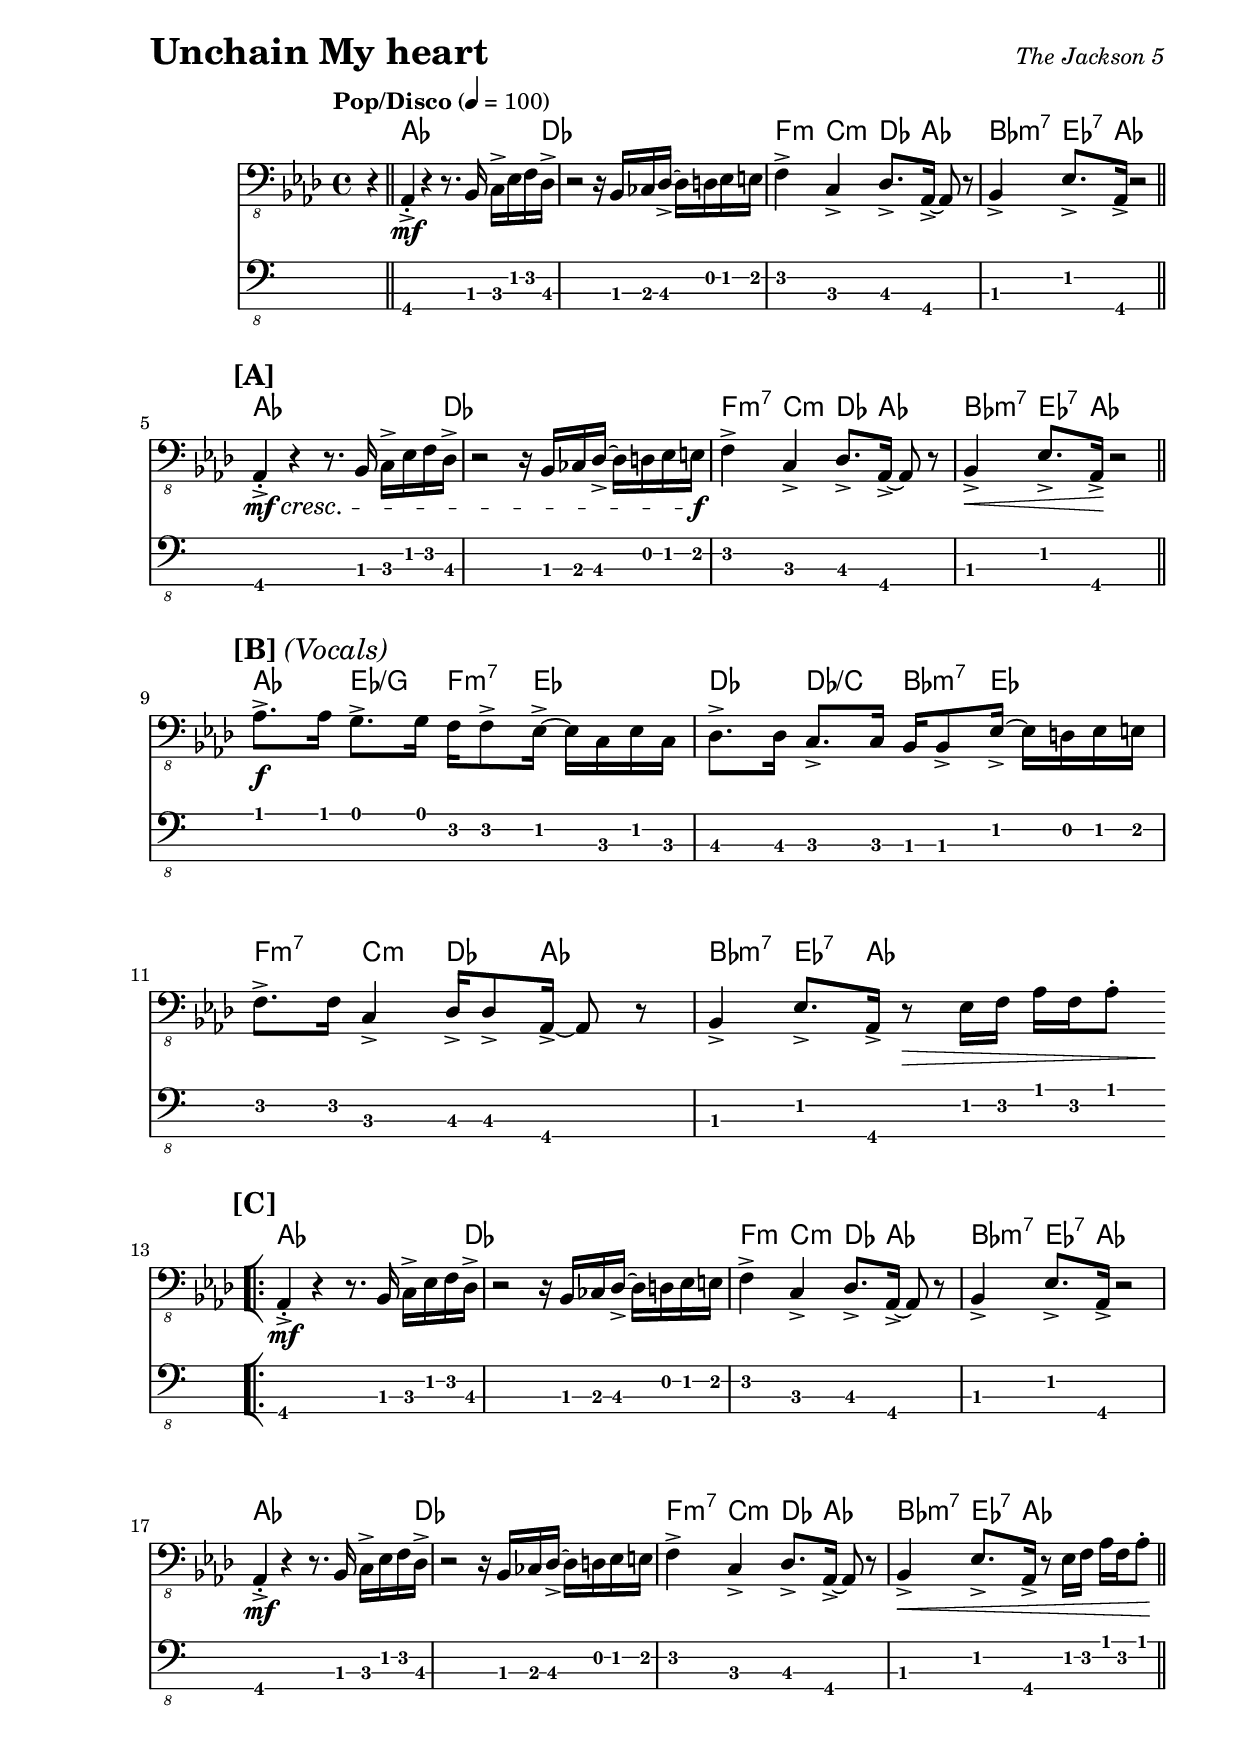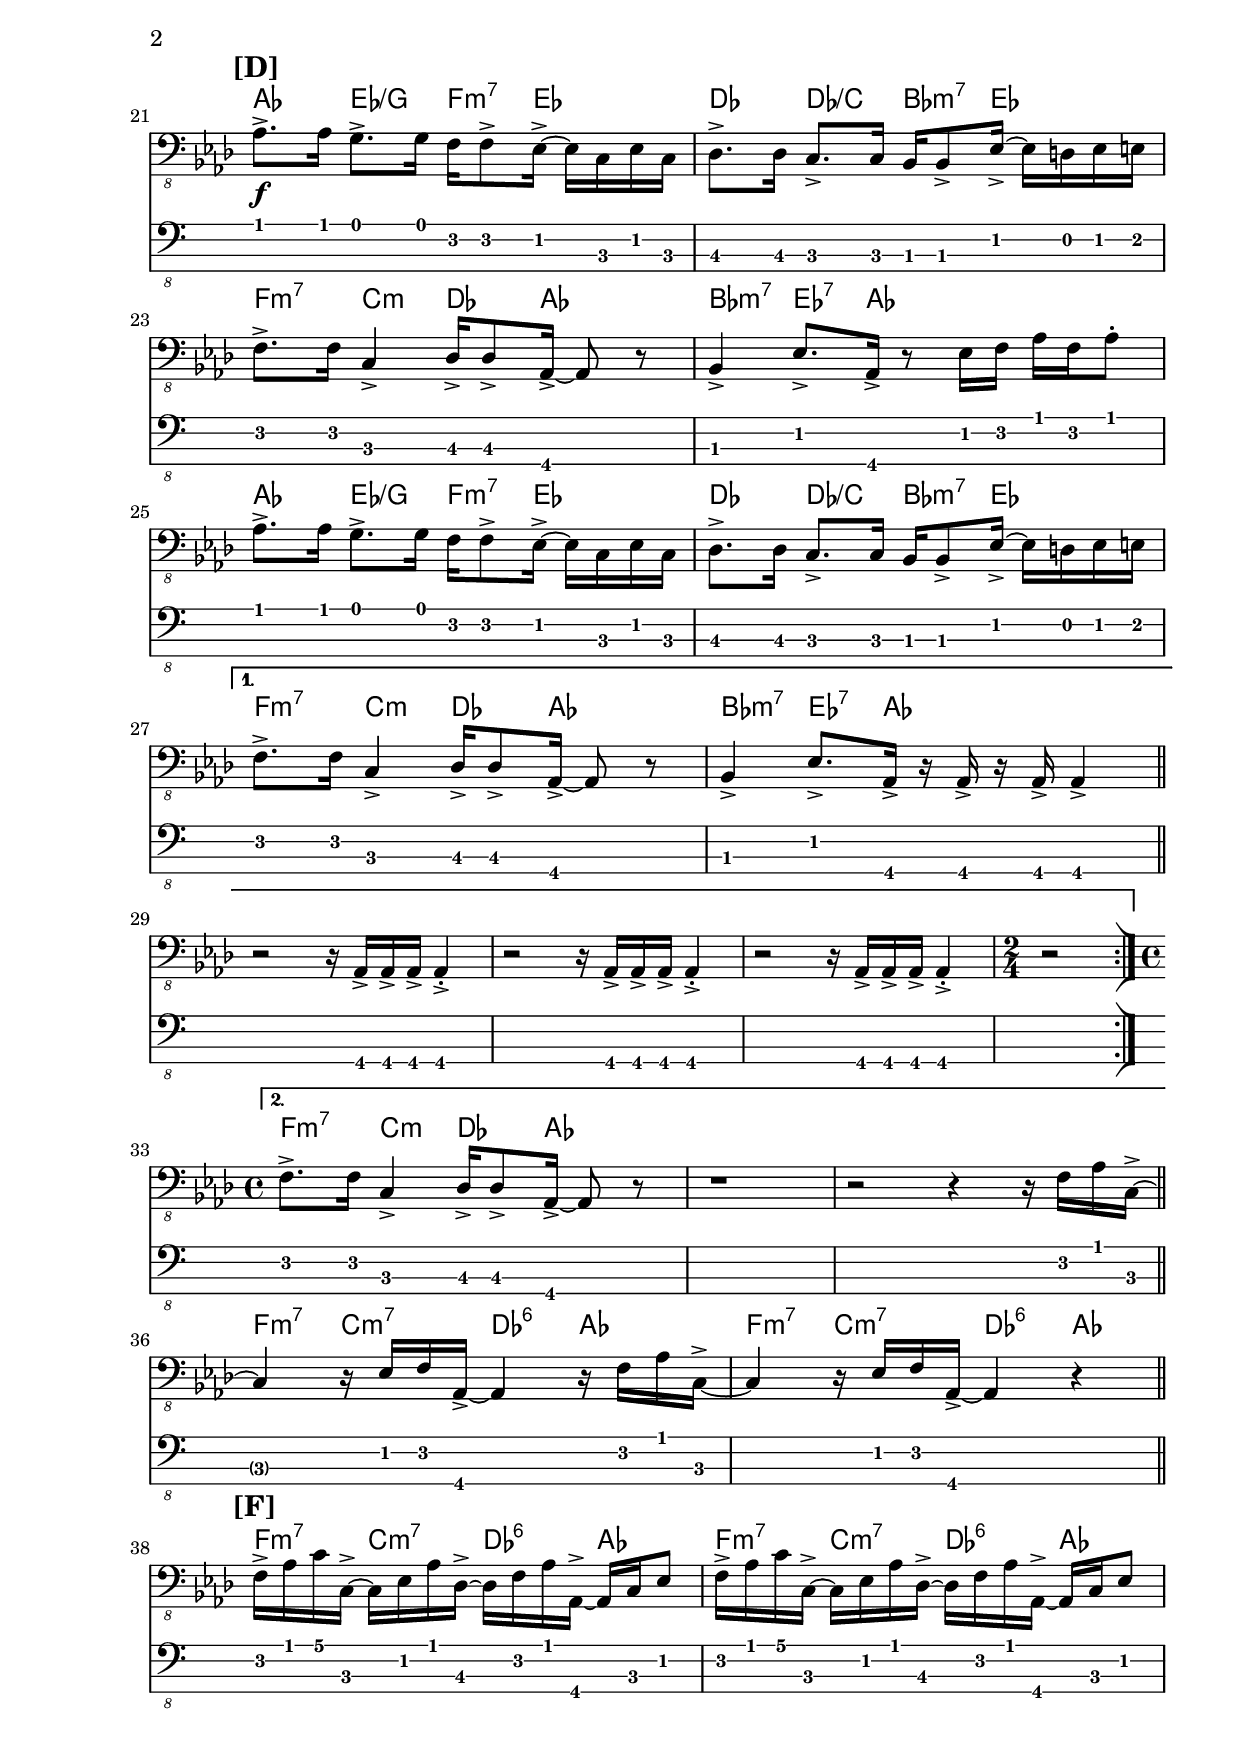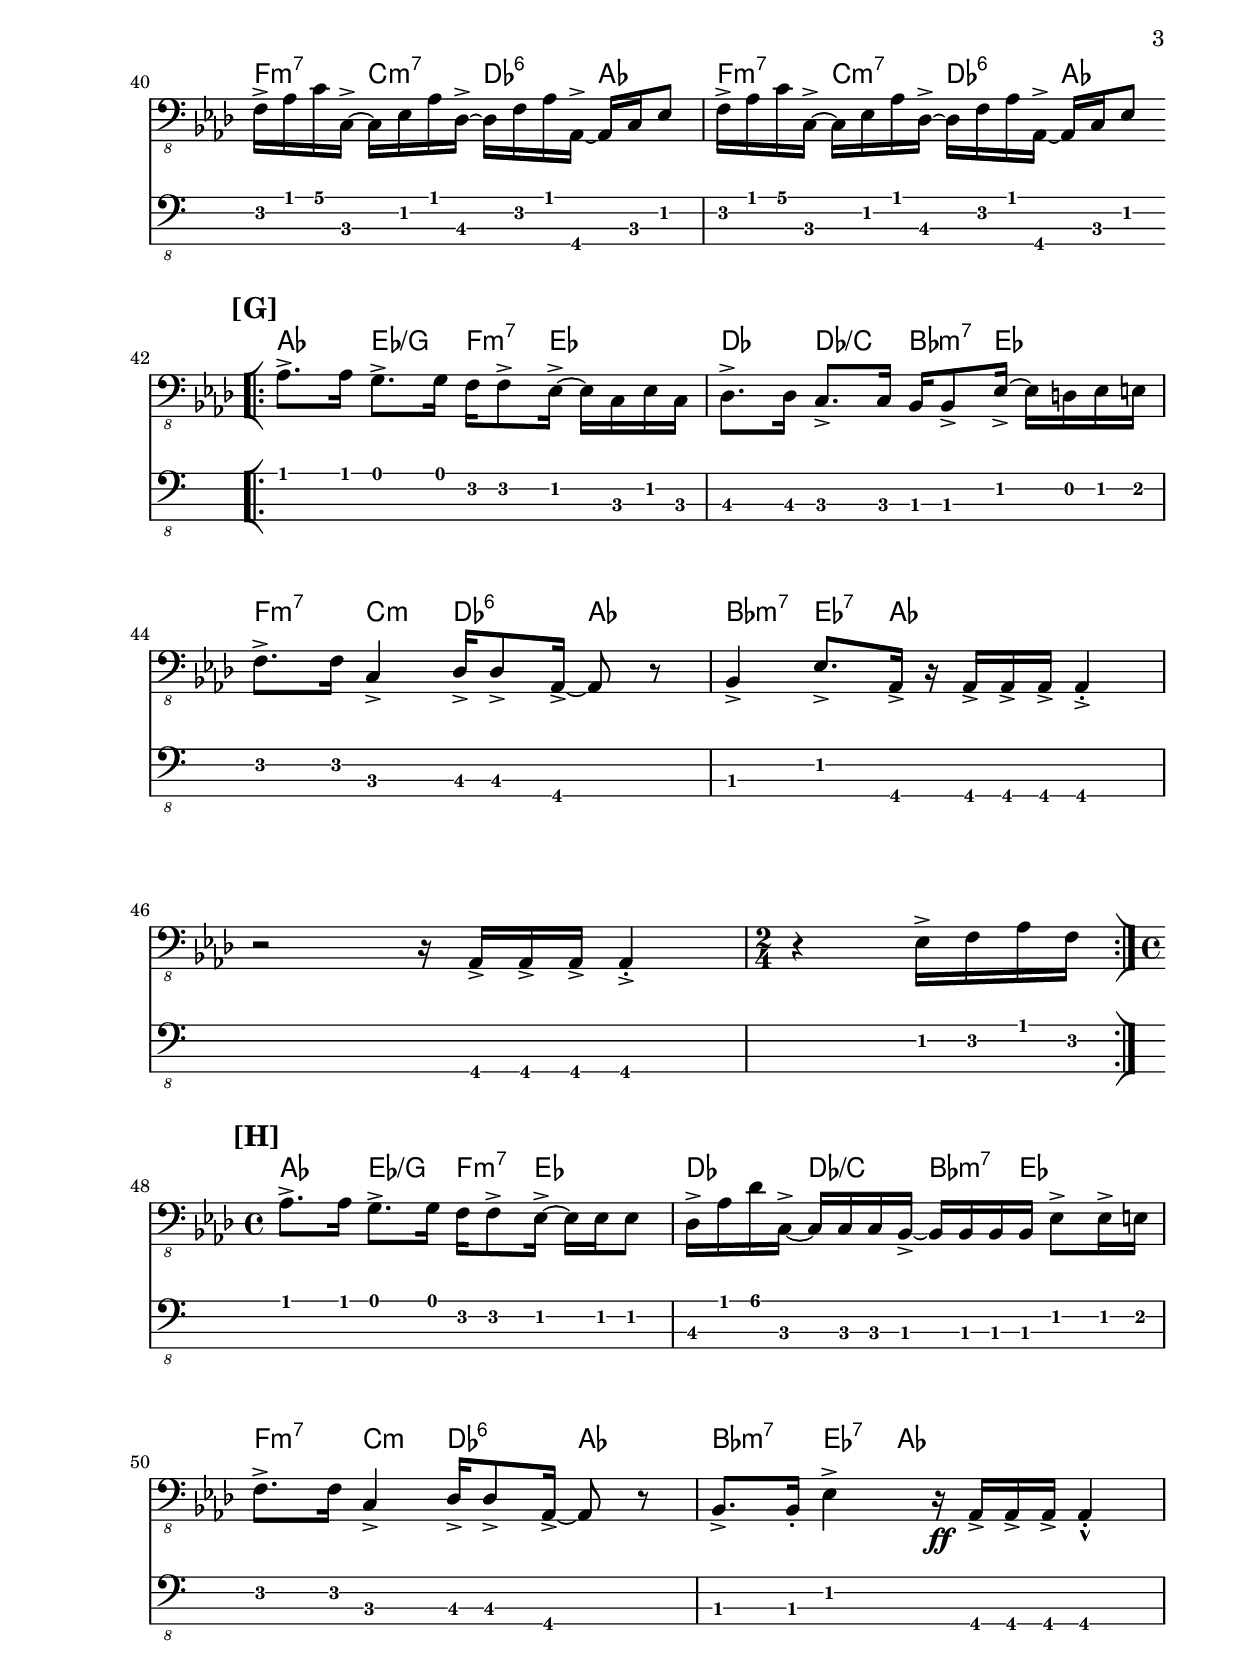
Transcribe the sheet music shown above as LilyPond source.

% LilyBin

% I Want You Back - The Jackson 5

\version "2.18.0"

\paper { 
  left-margin = 1.0\in
  right-margin = 0.5\in
}

my_notes = \relative c {
  \clef "bass_8"
  \key aes \major
  \time 4/4
  %%\set Timing.beamExceptions = #'()
  %%\set Timing.baseMoment = #(ly:make-moment 1/4)
  %%\set Timing.beatStructure = #'(1 1 1 1)
  \tempo "Pop/Disco" 4 = 100

  \partial 4 r4 \bar "||" |

  aes,4-.-> \mf r4 r8. bes16 c16-> ees16 f16 des16-> |
  r2 r16 bes16 ces16 des16-> ~des16 d16 ees16 e16 |
  f4-> c4-> des8.-> aes16-> ~aes8 r8 |
  bes4-> ees8.-> aes,16-> r2 \bar "||"
  \break
  
  %% 5
  \mark \markup { \bold {[A]} }
  aes4-.-> \mf \cresc r4 r8. bes16 c16-> ees16 f16 des16-> |
  r2 r16 bes16 ces16 des16-> ~des16 d16 ees16 e16 \f |
  f4-> c4-> des8.-> aes16-> ~aes8 r8 |
  bes4-> \< ees8.-> aes,16-> \! r2 \bar "||"
  \break

  %% 9
  \mark \markup { \bold {[B]} \italic {(Vocals)} }
  aes'8.-> \f aes16 g8.-> g16 f16 f8-> ees16-> ~ ees16 c16 ees16 c16 |
  des8.-> des16 c8.-> c16 bes16 bes8-> ees16-> ~ees16 d16 ees16 e16 |
  \break
  
  %% 11
  f8.-> f16 c4-> des16-> des8-> aes16-> ~aes8 r8 |
  bes4-> ees8.-> aes,16-> r8 \> ees'16 f16 aes16 f16 aes8-. 
  \bar "||"  % doesn't work
  \break
  
  \repeat volta 2 {
    %% 13
    \mark \markup { \bold {[C]} }
    \bar "[|:"
    aes,4-.->  \mf r4 r8. bes16 c16-> ees16 f16 des16-> |
    r2 r16 bes16 ces16 des16-> ~des16 d16 ees16 e16 |
    f4-> c4-> des8.-> aes16-> ~aes8 r8 |
    bes4-> ees8.-> aes,16-> r2
    \break
    
    %% 17
    aes4-.->  \mf r4 r8. bes16 c16-> ees16 f16 des16-> |
    r2 r16 bes16 ces16 des16-> ~des16 d16 ees16 e16 |
    f4-> c4-> des8.-> aes16-> ~aes8 r8 |
    bes4-> \< ees8.-> aes,16-> r8 ees'16 f16 aes16 f16 aes8-. \! \bar "||"
    \break
    
    %% 21
    \mark \markup { \bold {[D]} }
    aes8.-> \f aes16 g8.-> g16 f16 f8-> ees16-> ~ ees16 c16 ees16 c16 |
    des8.-> des16 c8.-> c16 bes16 bes8-> ees16-> ~ees16 d16 ees16 e16 |
    \break
    
    %% 23
    f8.-> f16 c4-> des16-> des8-> aes16-> ~aes8 r8 |
    bes4-> ees8.-> aes,16-> r8 ees'16 f16 aes16 f16 aes8-. |
    \break
    
    %% 25
    aes8.-> aes16 g8.-> g16 f16 f8-> ees16-> ~ ees16 c16 ees16 c16 |
    des8.-> des16 c8.-> c16 bes16 bes8-> ees16-> ~ees16 d16 ees16 e16 |
    \break
    
  } \alternative {
    { 
      %% 27
      f8.-> f16 c4-> des16-> des8-> aes16-> ~aes8 r8 |
      bes4-> ees8.-> aes,16-> r16 aes16-> r16 aes16-> aes4-> \bar "||"
      \break
      
      %% 29
      r2 r16 aes16-> aes16-> aes16-> aes4-.-> |
      r2 r16 aes16-> aes16-> aes16-> aes4-.-> |
      r2 r16 aes16-> aes16-> aes16-> aes4-.-> |
      \time 2/4 r2
      \bar ":|]" 
      \break
    }
    {
      %% 33
      \time 4/4
      f'8.-> f16 c4-> des16-> des8-> aes16-> ~aes8 r8 |
      r1 |
      r2 r4 r16 f'16 aes16 c,16->~ \bar "||"
    }
  }
  \break
  
  %% 36
  c4 r16 ees16 f16 aes,16-> ~aes4 r16 f'16 aes16 c,16->~ |
  c4 r16 ees16 f16 aes,16-> ~aes4 r4 \bar "||"
  \break
  
  %% 38
  \mark \markup { \bold {[F]} }
  f'16-> aes16 c16 c,16-> ~c16 ees16 aes16 des,16-> ~des16 f16 aes16 aes,16-> 
    ~aes16 c16 ees8 |
  f16-> aes16 c16 c,16-> ~c16 ees16 aes16 des,16-> ~des16 f16 aes16 aes,16-> 
    ~aes16 c16 ees8 |
  \break
  
  %% 40
  f16-> aes16 c16 c,16-> ~c16 ees16 aes16 des,16-> ~des16 f16 aes16 aes,16-> 
    ~aes16 c16 ees8 |
  f16-> aes16 c16 c,16-> ~c16 ees16 aes16 des,16-> ~des16 f16 aes16 aes,16-> 
    ~aes16 c16 ees8 \bar "||"
  \break
  
  \repeat volta 2 {
    %% 42
    \bar "[|:"
    \mark \markup { \bold {[G]} }
    aes8.-> aes16 g8.-> g16 f16 f8-> ees16-> ~ ees16 c16 ees16 c16 |
    des8.-> des16 c8.-> c16 bes16 bes8-> ees16-> ~ees16 d16 ees16 e16 |
    \break
    
    %% 44 
    f8.-> f16 c4-> des16-> des8-> aes16-> ~aes8 r8 |
    bes4-> ees8.-> aes,16-> r16 aes16-> aes16-> aes16-> aes4-.-> |
    \break
    
    %% 46
    r2 r16 aes16-> aes16-> aes16-> aes4-.-> |
    \time 2/4 r4 ees'16-> f16 aes16 f16
    \bar ":|]"
  }
  \break
  
  %% 48
  \time 4/4
  \mark \markup { \bold {[H]} }
  aes8.-> aes16 g8.-> g16 f16 f8-> ees16-> ~ ees16 ees16 ees8 |
  des16-> aes'16 des16 c,16-> ~ c16 c16 c16 bes16-> ~bes16 bes16 bes16 bes16
    ees8-> ees16-> e16 | 
  \break
  
  %% 50
  f8.-> f16 c4-> des16-> des8-> aes16-> ~aes8 r8 |
  bes8.-> bes16-. ees4-> r16 \ff aes,16-> aes16-> aes16-> aes4-.-^ |
  %% \bar "|]" 
  
}

my_chords = \chordmode {
  \set majorSevenSymbol = \markup { maj7 }

  \partial 4 s4 |

  aes16*15 des16 | s1 |
  f4:m c4:m des8. aes16*3 s8 | bes4:m7 ees8.:7 aes16 s2 |
  
  %% 5
  aes16*15 des16 | s1 |
  f4:m7 c4:m des8. aes16*3 s8 | bes4:m7 ees8.:7 aes16 s2 |
  
  %% 9
  aes4 ees4/g f8.:m7 ees16*5 | des4 des4/c bes8.:m7 ees16*5 |
  
  %% 11
  f4:m7 c4:m des8. aes16*3 s8 | bes4:m7 ees8.:7 aes16 s2 |

  \repeat volta 2 {
    %% 13
    aes16*15 des16 | s1 |
    f4:m c4:m des8. aes16*3 s8 | bes4:m7 ees8.:7 aes16 s2 |
  
    %% 17
    aes16*15 des16 | s1 |
    f4:m7 c4:m des8. aes16*3 s8 | bes4:m7 ees8.:7 aes16 s2 |
  
    %% 21
    aes4 ees4/g f8.:m7 ees16*5 | des4 des4/c bes8.:m7 ees16*5 |
    
    %% 23
    f4:m7 c4:m des8. aes16*3 s8 | bes4:m7 ees8.:7 aes16 s2 |
  
    %% 25
    aes4 ees4/g f8.:m7 ees16*5 | des4 des4/c bes8.:m7 ees16*5 |
  } \alternative {
    {
      %% 27
      f4:m7 c4:m des8. aes16*3 s8 | bes4:m7 ees8.:7 aes16 s2 |
      s1 | s1 | s1 | s2 |
    }
    {
      % 33
      f4:m7 c4:m des8. aes16*3 s8 | s1 | s1 |
    }
  }
  
  %% 36
  f4:m7 c:m7 des:6 aes | f:m7 c:m7 des:6 aes |
  
  %% 38
  f4:m7 c:m7 des:6 aes | f:m7 c:m7 des:6 aes |
  
  %% 40
  f4:m7 c:m7 des:6 aes | f:m7 c:m7 des:6 aes |
  
  %% 42
  \repeat volta 2 {
    aes4 ees4/g f8.:m7 ees16*5 | des4 des4/c bes8.:m7 ees16*5 |
    
    %% 44
    f4:m7 c:m des:6 aes | bes:m7 ees8.:7 aes16 s2 | 
    
    %% 46
    s1 | s2 |
  }
  
  %% 48
  aes4 ees4/g f8.:m7 ees16*5 | des4 des4/c bes8.:m7 ees16*5 |
  f4:m7 c:m des:6 aes | bes:m7 ees8.:7 aes16 s2 |
  
}

\header {
  piece = \markup { \fontsize #4 \bold "Unchain My heart" }
  opus = \markup { \italic "The Jackson 5" }
}

my_music = <<
  \new ChordNames \my_chords
  \new Staff \my_notes
  \new TabStaff
  \with { stringTunings = #bass-tuning } 
  { 
    %%\set TabStaff.minimumFret = #3
    %%\set TabStaff.restrainOpenStrings = ##t
    \my_notes
  }
>>
  
\score {
  \my_music
  \layout {
    \context {
      \Score
    }
  }
}

\score {
  \unfoldRepeats
  \my_music
  \midi {}
}

